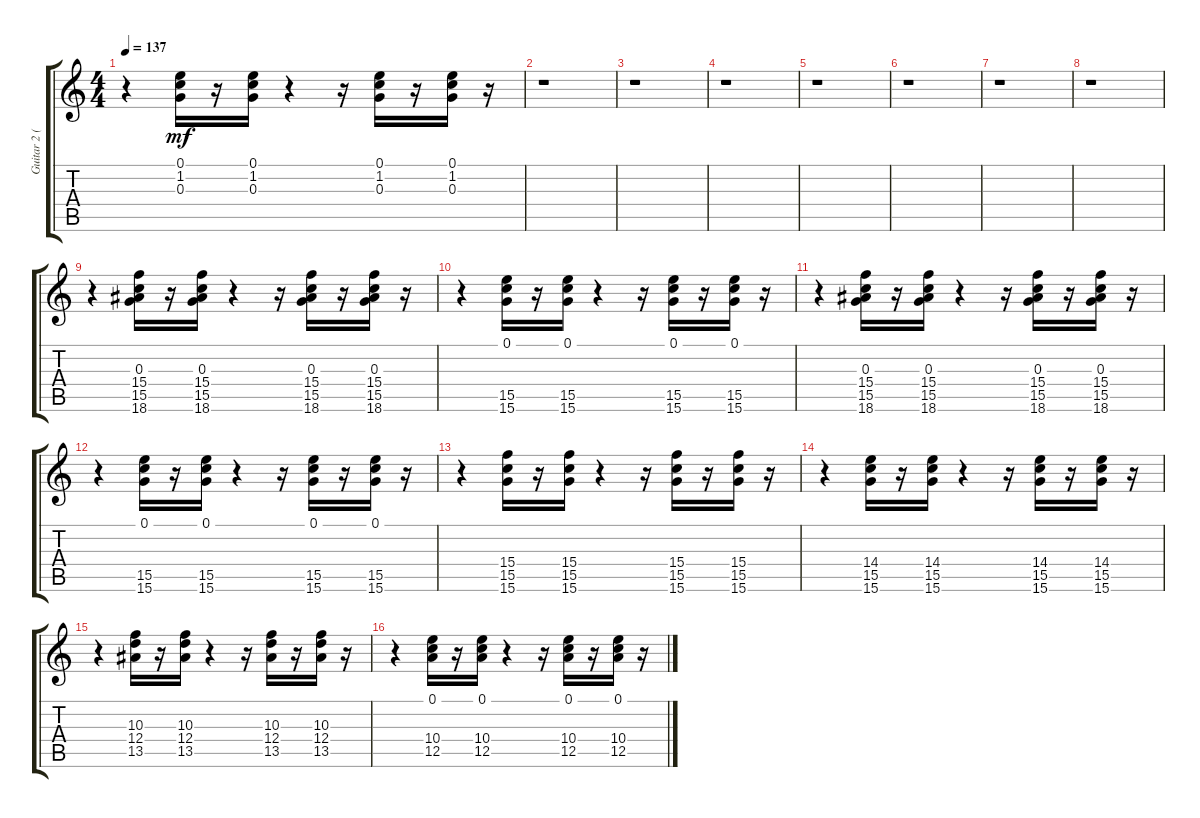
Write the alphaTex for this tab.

\track ("Guitar 2 (Fingerpicked)" "Guitar 2 (") {instrument distortionguitar}
\staff {score tabs}
\tuning (E4 B3 G3 D3 A2 E2) {hide}
\ts (4 4)
\tempo 137
\clef g2
\ks c
r.4{dy mf} (0.1 1.2 0.3).16 r.16 (0.1 1.2 0.3).16 r.4 r.16 (0.1 1.2 0.3).16 r.16 (0.1 1.2 0.3).16 r.16 |
r.1 |
r.1 |
r.1 |
r.1 |
r.1 |
r.1 |
r.1 |
r.4 (0.3 15.4 15.5 18.6).16 r.16 (0.3 15.4 15.5 18.6).16 r.4 r.16 (0.3 15.4 15.5 18.6).16 r.16 (0.3 15.4 15.5 18.6).16 r.16 |
r.4 (0.1 15.5 15.6).16 r.16 (0.1 15.5 15.6).16 r.4 r.16 (0.1 15.5 15.6).16 r.16 (0.1 15.5 15.6).16 r.16 |
r.4 (0.3 15.4 15.5 18.6).16 r.16 (0.3 15.4 15.5 18.6).16 r.4 r.16 (0.3 15.4 15.5 18.6).16 r.16 (0.3 15.4 15.5 18.6).16 r.16 |
r.4 (0.1 15.5 15.6).16 r.16 (0.1 15.5 15.6).16 r.4 r.16 (0.1 15.5 15.6).16 r.16 (0.1 15.5 15.6).16 r.16 |
r.4 (15.4 15.5 15.6).16 r.16 (15.4 15.5 15.6).16 r.4 r.16 (15.4 15.5 15.6).16 r.16 (15.4 15.5 15.6).16 r.16 |
r.4 (14.4 15.5 15.6).16 r.16 (14.4 15.5 15.6).16 r.4 r.16 (14.4 15.5 15.6).16 r.16 (14.4 15.5 15.6).16 r.16 |
r.4 (10.3 12.4 13.5).16 r.16 (10.3 12.4 13.5).16 r.4 r.16 (10.3 12.4 13.5).16 r.16 (10.3 12.4 13.5).16 r.16 |
r.4 (0.1 10.4 12.5).16 r.16 (0.1 10.4 12.5).16 r.4 r.16 (0.1 10.4 12.5).16 r.16 (0.1 10.4 12.5).16 r.16
